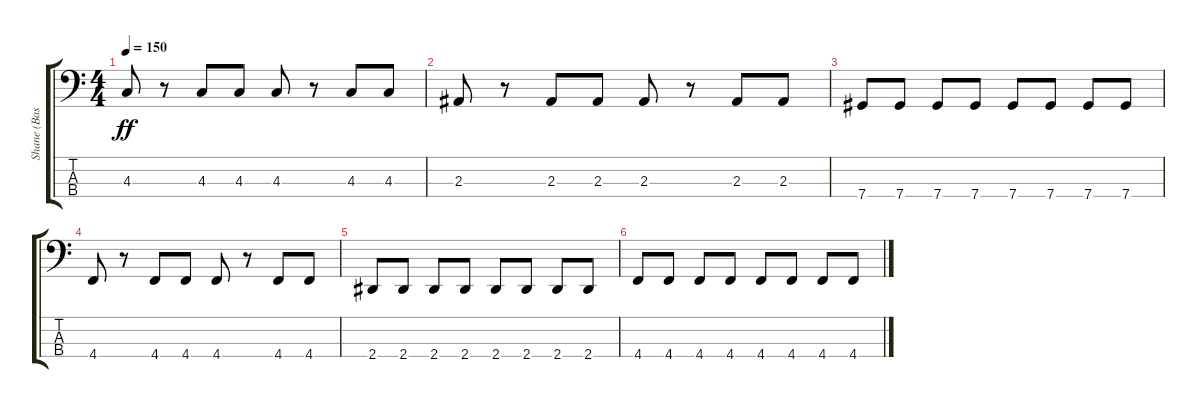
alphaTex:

\track ("Shane (Bass)" "Shane (Bas") {instrument electricbassfinger}
\staff {score tabs}
\tuning (Gb2 Db2 Ab1 Db1) {hide}
\ts (4 4)
\tempo 150
\clef f4
\ks c
4.3.8{dy ff} r.8 4.3.8 4.3.8 4.3.8 r.8 4.3.8 4.3.8 |
2.3.8 r.8 2.3.8 2.3.8 2.3.8 r.8 2.3.8 2.3.8 |
7.4.8 7.4.8 7.4.8 7.4.8 7.4.8 7.4.8 7.4.8 7.4.8 |
4.4.8 r.8 4.4.8 4.4.8 4.4.8 r.8 4.4.8 4.4.8 |
2.4.8 2.4.8 2.4.8 2.4.8 2.4.8 2.4.8 2.4.8 2.4.8 |
4.4.8 4.4.8 4.4.8 4.4.8 4.4.8 4.4.8 4.4.8 4.4.8
